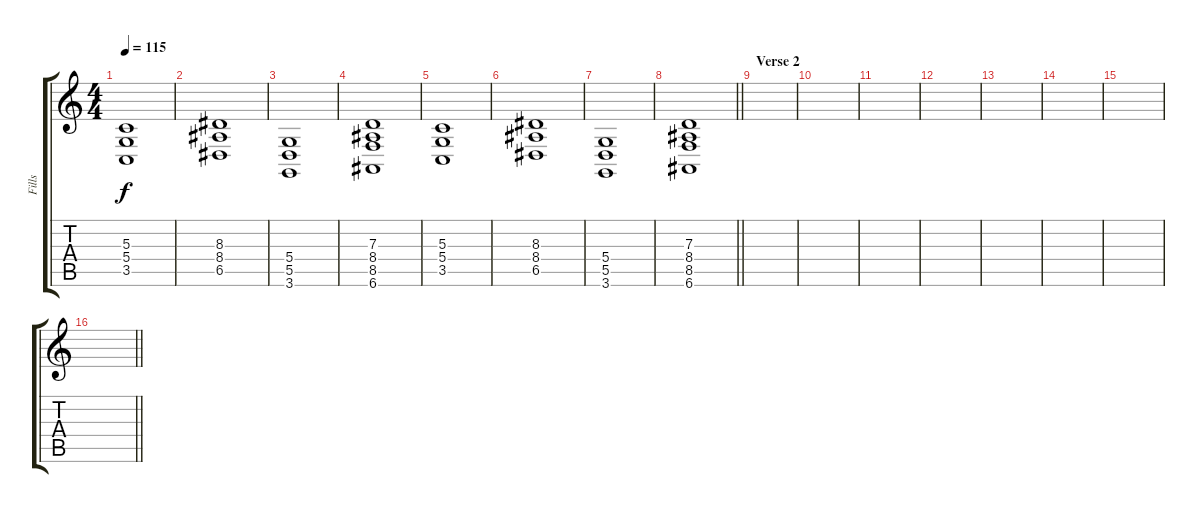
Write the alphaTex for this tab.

\track ("Fills" "Fills") {instrument pad2warm}
\staff {score tabs}
\tuning (E4 B3 G3 D3 A2 E2) {hide}
\ts (4 4)
\tempo 115
\clef g2
\ks c
(5.3 5.4 3.5).1{dy f} |
(8.3 8.4 6.5).1 |
(5.4 5.5 3.6).1 |
(7.3 8.4 8.5 6.6).1 |
(5.3 5.4 3.5).1 |
(8.3 8.4 6.5).1 |
(5.4 5.5 3.6).1 |
\barLineRight lightlight
(7.3 8.4 8.5 6.6).1 |
\section ("" "Verse 2")
|
|
|
|
|
|
|
\barLineRight lightlight
